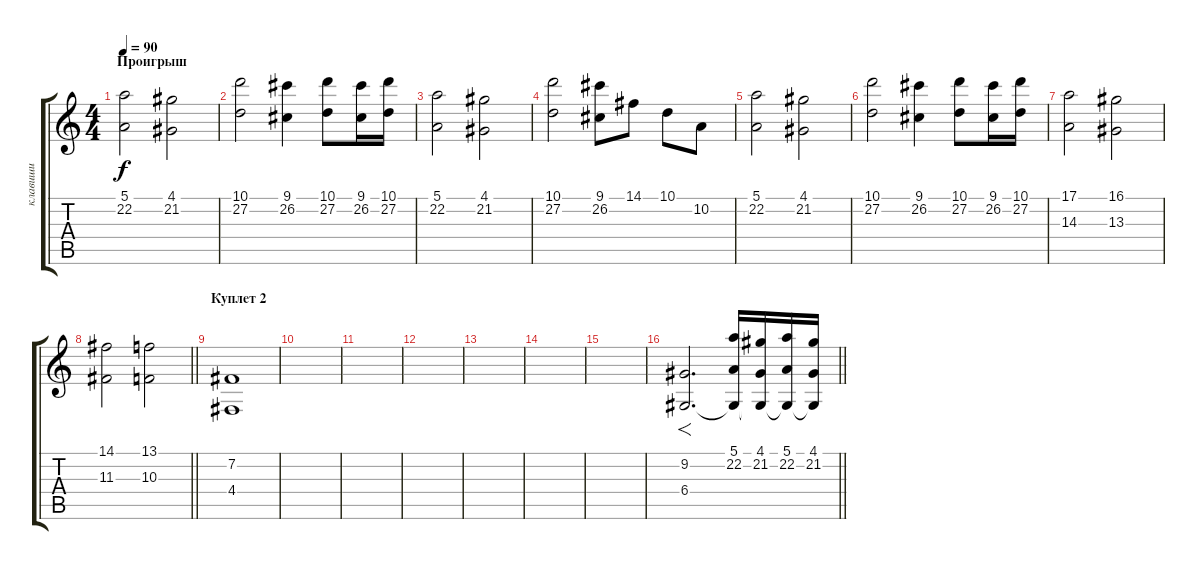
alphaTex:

\track ("клавиши" "клавиши") {instrument stringensemble1}
\staff {score tabs}
\tuning (E4 B3 G3 D3 A2 D2) {hide}
\ts (4 4)
\section ("" "Проигрыш")
\tempo 90
\clef g2
\ks c
(5.1 22.2).2{dy f} (4.1 21.2).2 |
(10.1 27.2).2 (9.1 26.2).4 (10.1 27.2).8 (9.1 26.2).16 (10.1 27.2).16 |
(5.1 22.2).2 (4.1 21.2).2 |
(10.1 27.2).2 (9.1 26.2).8 14.1.8 10.1.8 10.2.8 |
(5.1 22.2).2 (4.1 21.2).2 |
(10.1 27.2).2 (9.1 26.2).4 (10.1 27.2).8 (9.1 26.2).16 (10.1 27.2).16 |
(17.1 14.3).2 (16.1 13.3).2 |
\barLineRight lightlight
(14.1 11.3).2 (13.1 10.3).2 |
\section ("" "Куплет 2")
(7.2 4.4).1{volume 0} |
|
|
|
|
|
|
\barLineRight lightlight
(9.2 6.4).2{f d} (5.1 22.2 6.4{t}).16{volume 16} (4.1 21.2 6.4{t}).16 (5.1 22.2 6.4{t}).16 (4.1 21.2 6.4{t}).16
